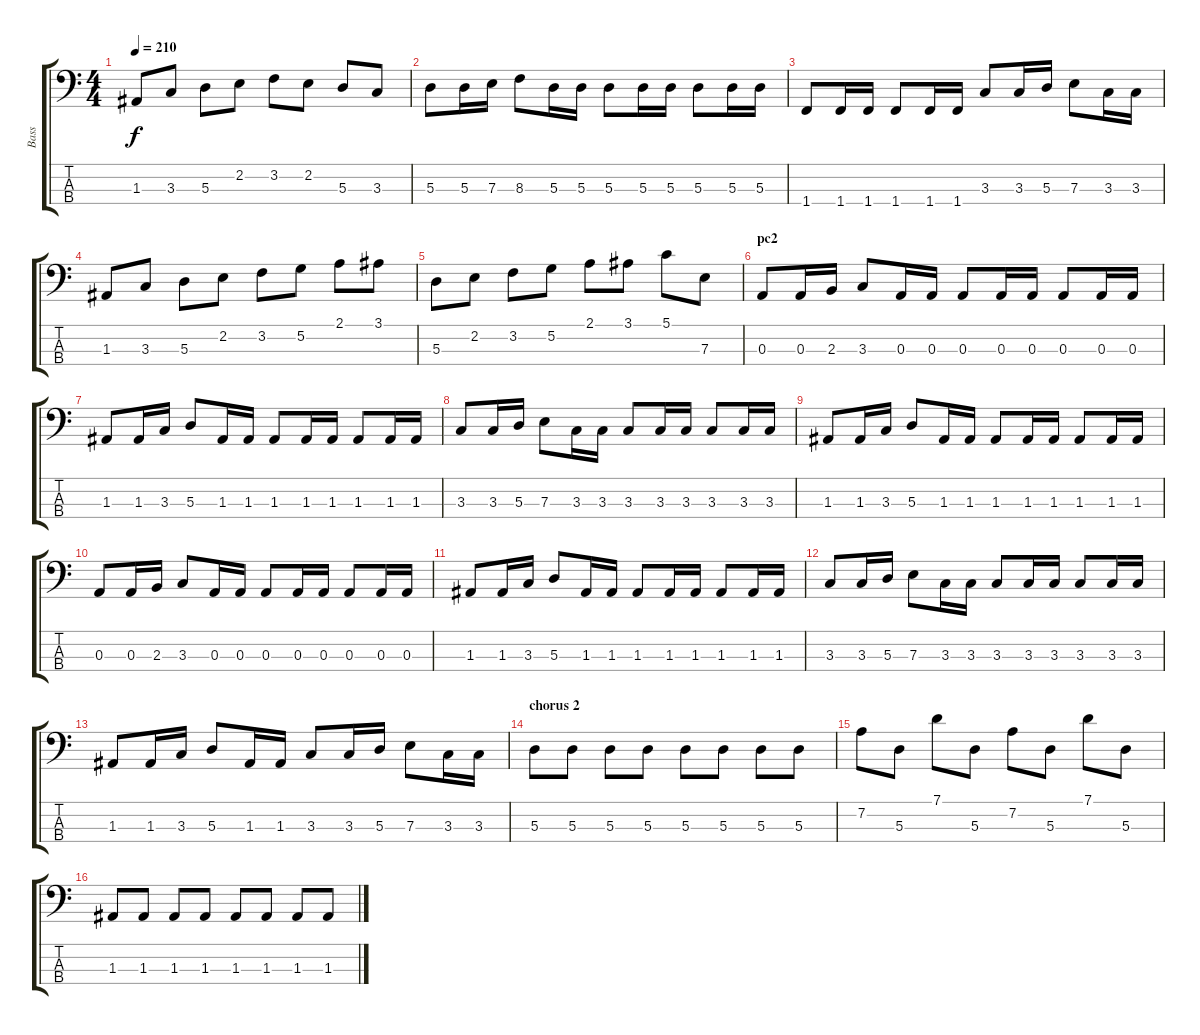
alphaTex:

\track ("Bass" "Bass") {instrument electricbassfinger}
\staff {score tabs}
\tuning (G2 D2 A1 E1) {hide}
\ts (4 4)
\tempo 210
\clef f4
\ks c
1.3.8{dy f} 3.3.8 5.3.8 2.2.8 3.2.8 2.2.8 5.3.8 3.3.8 |
5.3.8 5.3.16 7.3.16 8.3.8 5.3.16 5.3.16 5.3.8 5.3.16 5.3.16 5.3.8 5.3.16 5.3.16 |
1.4.8 1.4.16 1.4.16 1.4.8 1.4.16 1.4.16 3.3.8 3.3.16 5.3.16 7.3.8 3.3.16 3.3.16 |
1.3.8 3.3.8 5.3.8 2.2.8 3.2.8 5.2.8 2.1.8 3.1.8 |
5.3.8 2.2.8 3.2.8 5.2.8 2.1.8 3.1.8 5.1.8 7.3.8 |
\section ("" "pc2")
0.3.8 0.3.16 2.3.16 3.3.8 0.3.16 0.3.16 0.3.8 0.3.16 0.3.16 0.3.8 0.3.16 0.3.16 |
1.3.8 1.3.16 3.3.16 5.3.8 1.3.16 1.3.16 1.3.8 1.3.16 1.3.16 1.3.8 1.3.16 1.3.16 |
3.3.8 3.3.16 5.3.16 7.3.8 3.3.16 3.3.16 3.3.8 3.3.16 3.3.16 3.3.8 3.3.16 3.3.16 |
1.3.8 1.3.16 3.3.16 5.3.8 1.3.16 1.3.16 1.3.8 1.3.16 1.3.16 1.3.8 1.3.16 1.3.16 |
0.3.8 0.3.16 2.3.16 3.3.8 0.3.16 0.3.16 0.3.8 0.3.16 0.3.16 0.3.8 0.3.16 0.3.16 |
1.3.8 1.3.16 3.3.16 5.3.8 1.3.16 1.3.16 1.3.8 1.3.16 1.3.16 1.3.8 1.3.16 1.3.16 |
3.3.8 3.3.16 5.3.16 7.3.8 3.3.16 3.3.16 3.3.8 3.3.16 3.3.16 3.3.8 3.3.16 3.3.16 |
1.3.8 1.3.16 3.3.16 5.3.8 1.3.16 1.3.16 3.3.8 3.3.16 5.3.16 7.3.8 3.3.16 3.3.16 |
\section ("" "chorus 2")
5.3.8 5.3.8 5.3.8 5.3.8 5.3.8 5.3.8 5.3.8 5.3.8 |
7.2.8 5.3.8 7.1.8 5.3.8 7.2.8 5.3.8 7.1.8 5.3.8 |
1.3.8 1.3.8 1.3.8 1.3.8 1.3.8 1.3.8 1.3.8 1.3.8
